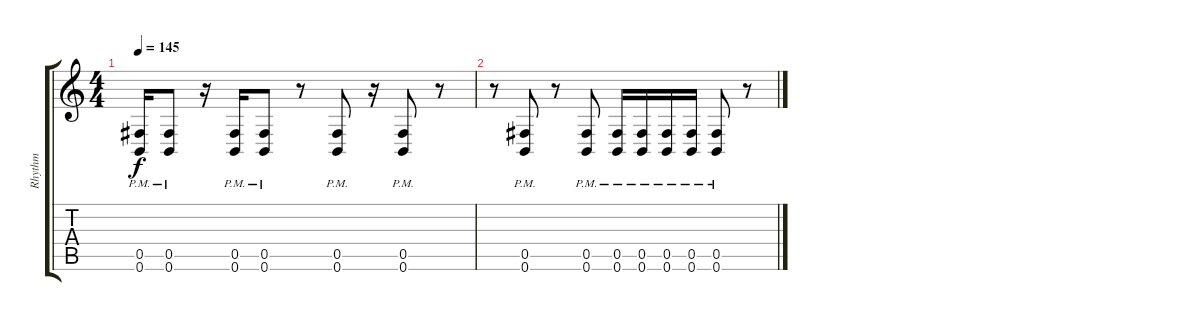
\track ("Rhythm" "Rhythm") {instrument distortionguitar}
\staff {score tabs}
\tuning (Db4 Ab3 E3 B2 Gb2 B1) {hide}
\ts (4 4)
\tempo 145
\clef g2
\ks c
(0.5{pm} 0.6{pm}).16{dy f instrument distortionguitar} (0.5{pm} 0.6{pm}).8 r.16 (0.5{pm} 0.6{pm}).16 (0.5{pm} 0.6{pm}).8 r.8 (0.5{pm} 0.6{pm}).8 r.16 (0.5{pm} 0.6{pm}).8 r.8 |
r.8 (0.5{pm} 0.6{pm}).8 r.8 (0.5{pm} 0.6{pm}).8 (0.5{pm} 0.6{pm}).16 (0.5{pm} 0.6{pm}).16 (0.5{pm} 0.6{pm}).16 (0.5{pm} 0.6{pm}).16 (0.5{pm} 0.6{pm}).8 r.8
